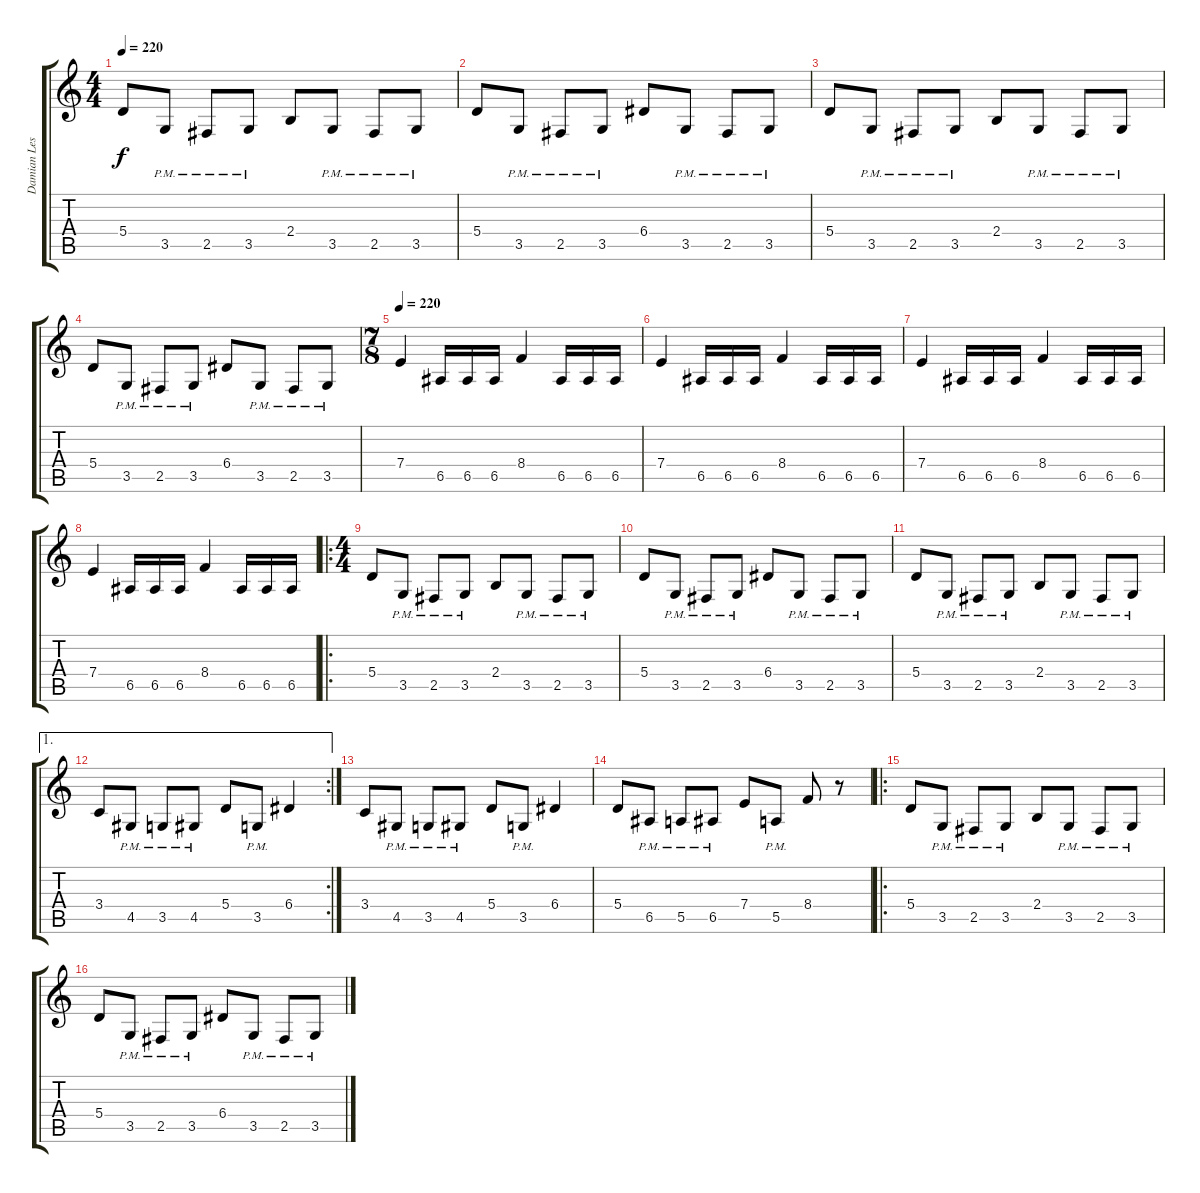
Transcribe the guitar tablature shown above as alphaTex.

\track ("Damian Leski" "Damian Les") {instrument distortionguitar}
\staff {score tabs}
\tuning (B3 Gb3 D3 A2 E2 B1) {hide}
\ts (4 4)
\tempo 220
\clef g2
\ks c
5.4.8{dy f} 3.5{pm}.8 2.5{pm}.8 3.5{pm}.8 2.4.8 3.5{pm}.8 2.5{pm}.8 3.5{pm}.8 |
5.4.8 3.5{pm}.8 2.5{pm}.8 3.5{pm}.8 6.4.8 3.5{pm}.8 2.5{pm}.8 3.5{pm}.8 |
5.4.8 3.5{pm}.8 2.5{pm}.8 3.5{pm}.8 2.4.8 3.5{pm}.8 2.5{pm}.8 3.5{pm}.8 |
5.4.8 3.5{pm}.8 2.5{pm}.8 3.5{pm}.8 6.4.8 3.5{pm}.8 2.5{pm}.8 3.5{pm}.8 |
\ts (7 8)
\tempo 220
7.4.4 6.5.16 6.5.16 6.5.16 8.4.4 6.5.16 6.5.16 6.5.16 |
7.4.4 6.5.16 6.5.16 6.5.16 8.4.4 6.5.16 6.5.16 6.5.16 |
7.4.4 6.5.16 6.5.16 6.5.16 8.4.4 6.5.16 6.5.16 6.5.16 |
7.4.4 6.5.16 6.5.16 6.5.16 8.4.4 6.5.16 6.5.16 6.5.16 |
\ro
\ts (4 4)
5.4.8 3.5{pm}.8 2.5{pm}.8 3.5{pm}.8 2.4.8 3.5{pm}.8 2.5{pm}.8 3.5{pm}.8 |
5.4.8 3.5{pm}.8 2.5{pm}.8 3.5{pm}.8 6.4.8 3.5{pm}.8 2.5{pm}.8 3.5{pm}.8 |
5.4.8 3.5{pm}.8 2.5{pm}.8 3.5{pm}.8 2.4.8 3.5{pm}.8 2.5{pm}.8 3.5{pm}.8 |
\ae 1
\rc 2
3.4.8 4.5{pm}.8 3.5{pm}.8 4.5{pm}.8 5.4.8 3.5{pm}.8 6.4.4 |
3.4.8 4.5{pm}.8 3.5{pm}.8 4.5{pm}.8 5.4.8 3.5{pm}.8 6.4.4 |
5.4.8 6.5{pm}.8 5.5{pm}.8 6.5{pm}.8 7.4.8 5.5{pm}.8 8.4.8 r.8 |
\ro
5.4.8 3.5{pm}.8 2.5{pm}.8 3.5{pm}.8 2.4.8 3.5{pm}.8 2.5{pm}.8 3.5{pm}.8 |
5.4.8 3.5{pm}.8 2.5{pm}.8 3.5{pm}.8 6.4.8 3.5{pm}.8 2.5{pm}.8 3.5{pm}.8
